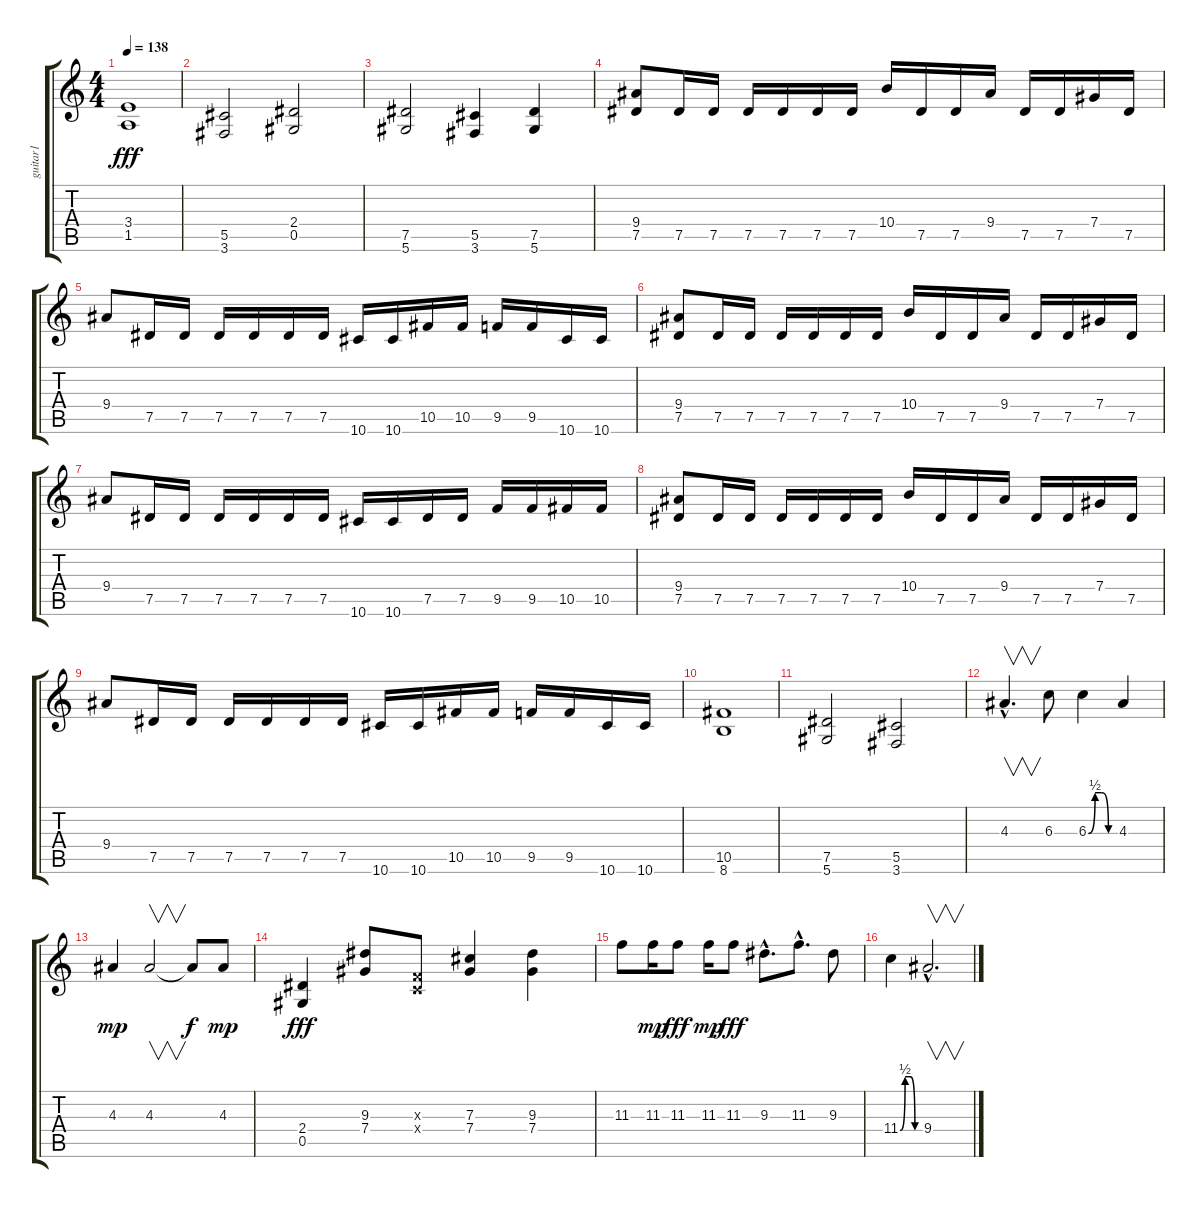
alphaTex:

\track ("guitar1" "guitar1") {instrument distortionguitar}
\staff {score tabs}
\tuning (Eb4 Bb3 Gb3 Db3 Ab2 Eb2) {hide}
\ts (4 4)
\tempo 138
\clef g2
\ks c
(3.4 1.5).1{dy fff} |
(5.5 3.6).2 (2.4 0.5).2 |
(7.5 5.6).2 (5.5 3.6).4 (7.5 5.6).4 |
(9.4 7.5).8 7.5.16 7.5.16 7.5.16 7.5.16 7.5.16 7.5.16 10.4.16 7.5.16 7.5.16 9.4.16 7.5.16 7.5.16 7.4.16 7.5.16 |
9.4.8 7.5.16 7.5.16 7.5.16 7.5.16 7.5.16 7.5.16 10.6.16 10.6.16 10.5.16 10.5.16 9.5.16 9.5.16 10.6.16 10.6.16 |
(9.4 7.5).8 7.5.16 7.5.16 7.5.16 7.5.16 7.5.16 7.5.16 10.4.16 7.5.16 7.5.16 9.4.16 7.5.16 7.5.16 7.4.16 7.5.16 |
9.4.8 7.5.16 7.5.16 7.5.16 7.5.16 7.5.16 7.5.16 10.6.16 10.6.16 7.5.16 7.5.16 9.5.16 9.5.16 10.5.16 10.5.16 |
(9.4 7.5).8 7.5.16 7.5.16 7.5.16 7.5.16 7.5.16 7.5.16 10.4.16 7.5.16 7.5.16 9.4.16 7.5.16 7.5.16 7.4.16 7.5.16 |
9.4.8 7.5.16 7.5.16 7.5.16 7.5.16 7.5.16 7.5.16 10.6.16 10.6.16 10.5.16 10.5.16 9.5.16 9.5.16 10.6.16 10.6.16 |
(10.5 8.6).1 |
(7.5 5.6).2 (5.5 3.6).2 |
4.3{hac}.4{v d} 6.3.8 6.3{be (custom 0 0 15 2 30 2 45 0 60 0)}.4 4.3.4 |
4.3.4{dy mp} 4.3.2{v} 4.3{t}.8{dy f} 4.3.8{dy mp} |
(2.4 0.5).4{dy fff} (9.3 7.4).8 (-1.3{x} -1.4{x}).8 (7.3 7.4).4 (9.3 7.4).4 |
11.3.8 11.3.16{dy mp} 11.3.8{dy fff} 11.3.16{dy mp} 11.3.8{dy fff} 9.3{hac}.8{d} 11.3{hac}.8{d} 9.3.8 |
11.4{be (custom 0 0 15 2 30 2 45 0 60 0)}.4 9.4{hac}.2{v d}
